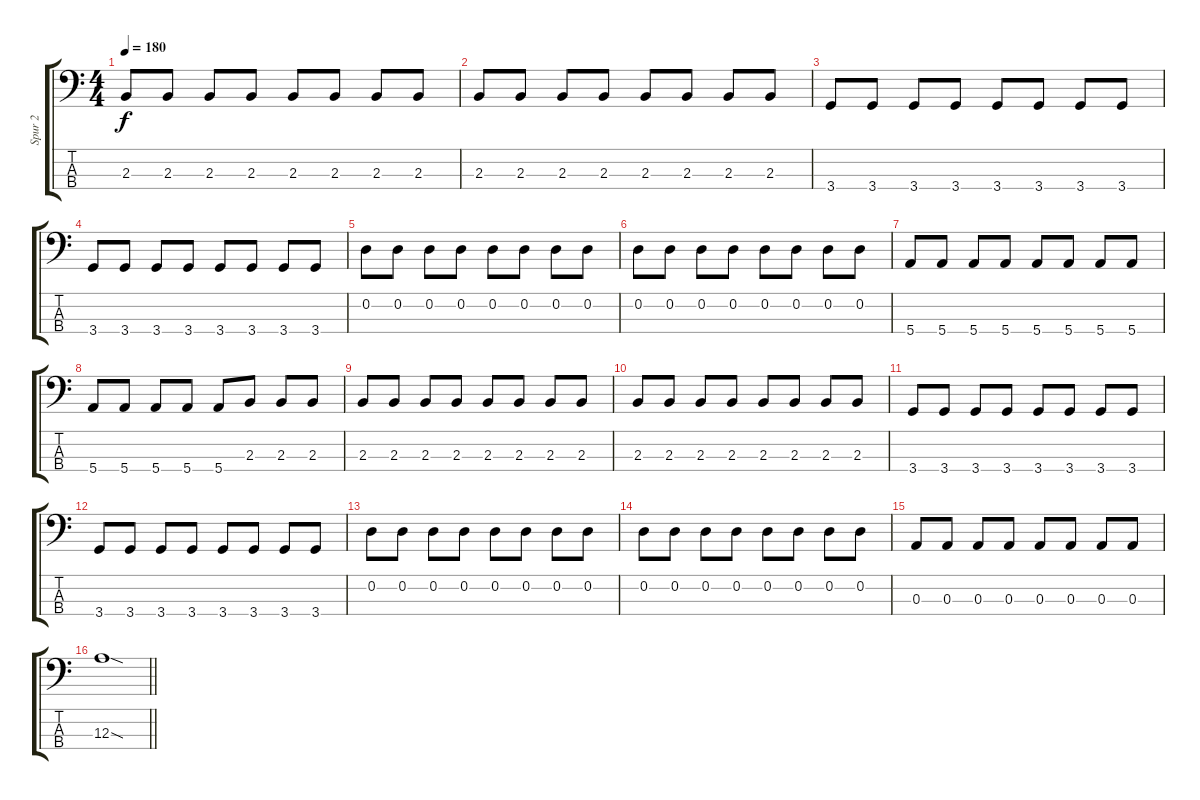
\track ("Spur 2" "Spur 2") {instrument electricbasspick}
\staff {score tabs}
\tuning (G2 D2 A1 E1) {hide}
\ts (4 4)
\tempo 180
\clef f4
\ks c
2.3.8{dy f} 2.3.8 2.3.8 2.3.8 2.3.8 2.3.8 2.3.8 2.3.8 |
2.3.8 2.3.8 2.3.8 2.3.8 2.3.8 2.3.8 2.3.8 2.3.8 |
3.4.8 3.4.8 3.4.8 3.4.8 3.4.8 3.4.8 3.4.8 3.4.8 |
3.4.8 3.4.8 3.4.8 3.4.8 3.4.8 3.4.8 3.4.8 3.4.8 |
0.2.8 0.2.8 0.2.8 0.2.8 0.2.8 0.2.8 0.2.8 0.2.8 |
0.2.8 0.2.8 0.2.8 0.2.8 0.2.8 0.2.8 0.2.8 0.2.8 |
5.4.8 5.4.8 5.4.8 5.4.8 5.4.8 5.4.8 5.4.8 5.4.8 |
5.4.8 5.4.8 5.4.8 5.4.8 5.4.8 2.3.8 2.3.8 2.3.8 |
2.3.8 2.3.8 2.3.8 2.3.8 2.3.8 2.3.8 2.3.8 2.3.8 |
2.3.8 2.3.8 2.3.8 2.3.8 2.3.8 2.3.8 2.3.8 2.3.8 |
3.4.8 3.4.8 3.4.8 3.4.8 3.4.8 3.4.8 3.4.8 3.4.8 |
3.4.8 3.4.8 3.4.8 3.4.8 3.4.8 3.4.8 3.4.8 3.4.8 |
0.2.8 0.2.8 0.2.8 0.2.8 0.2.8 0.2.8 0.2.8 0.2.8 |
0.2.8 0.2.8 0.2.8 0.2.8 0.2.8 0.2.8 0.2.8 0.2.8 |
0.3.8 0.3.8 0.3.8 0.3.8 0.3.8 0.3.8 0.3.8 0.3.8 |
\barLineRight lightlight
12.3{sod}.1
